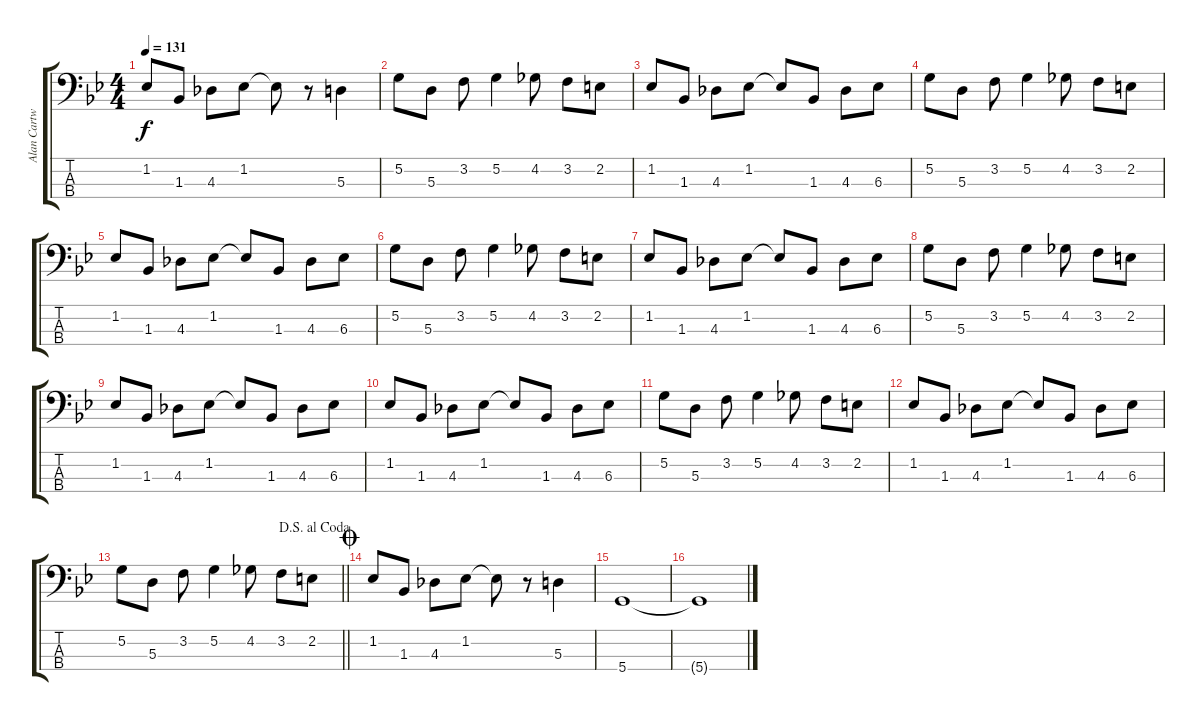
\track ("Alan Cartwright - Bass (Dropped - D Tuni" "Alan Cartw") {instrument electricbassfinger}
\staff {score tabs}
\tuning (G2 D2 A1 D1) {hide}
\ts (4 4)
\tempo 131
\clef f4
\ks bb
1.2.8{dy f} 1.3.8 4.3.8 1.2.8 1.2{t}.8 r.8 5.3.4 |
5.2.8 5.3.8 3.2.8 5.2.4 4.2.8 3.2.8 2.2.8 |
1.2.8 1.3.8 4.3.8 1.2.8 1.2{t}.8 1.3.8 4.3.8 6.3.8 |
5.2.8 5.3.8 3.2.8 5.2.4 4.2.8 3.2.8 2.2.8 |
1.2.8 1.3.8 4.3.8 1.2.8 1.2{t}.8 1.3.8 4.3.8 6.3.8 |
5.2.8 5.3.8 3.2.8 5.2.4 4.2.8 3.2.8 2.2.8 |
1.2.8 1.3.8 4.3.8 1.2.8 1.2{t}.8 1.3.8 4.3.8 6.3.8 |
5.2.8 5.3.8 3.2.8 5.2.4 4.2.8 3.2.8 2.2.8 |
1.2.8 1.3.8 4.3.8 1.2.8 1.2{t}.8 1.3.8 4.3.8 6.3.8 |
1.2.8 1.3.8 4.3.8 1.2.8 1.2{t}.8 1.3.8 4.3.8 6.3.8 |
5.2.8 5.3.8 3.2.8 5.2.4 4.2.8 3.2.8 2.2.8 |
1.2.8 1.3.8 4.3.8 1.2.8 1.2{t}.8 1.3.8 4.3.8 6.3.8 |
\jump dalsegnoalcoda
\barLineRight lightlight
5.2.8 5.3.8 3.2.8 5.2.4 4.2.8 3.2.8 2.2.8 |
\jump coda
1.2.8 1.3.8 4.3.8 1.2.8 1.2{t}.8 r.8 5.3.4 |
5.4.1 |
5.4{t}.1
